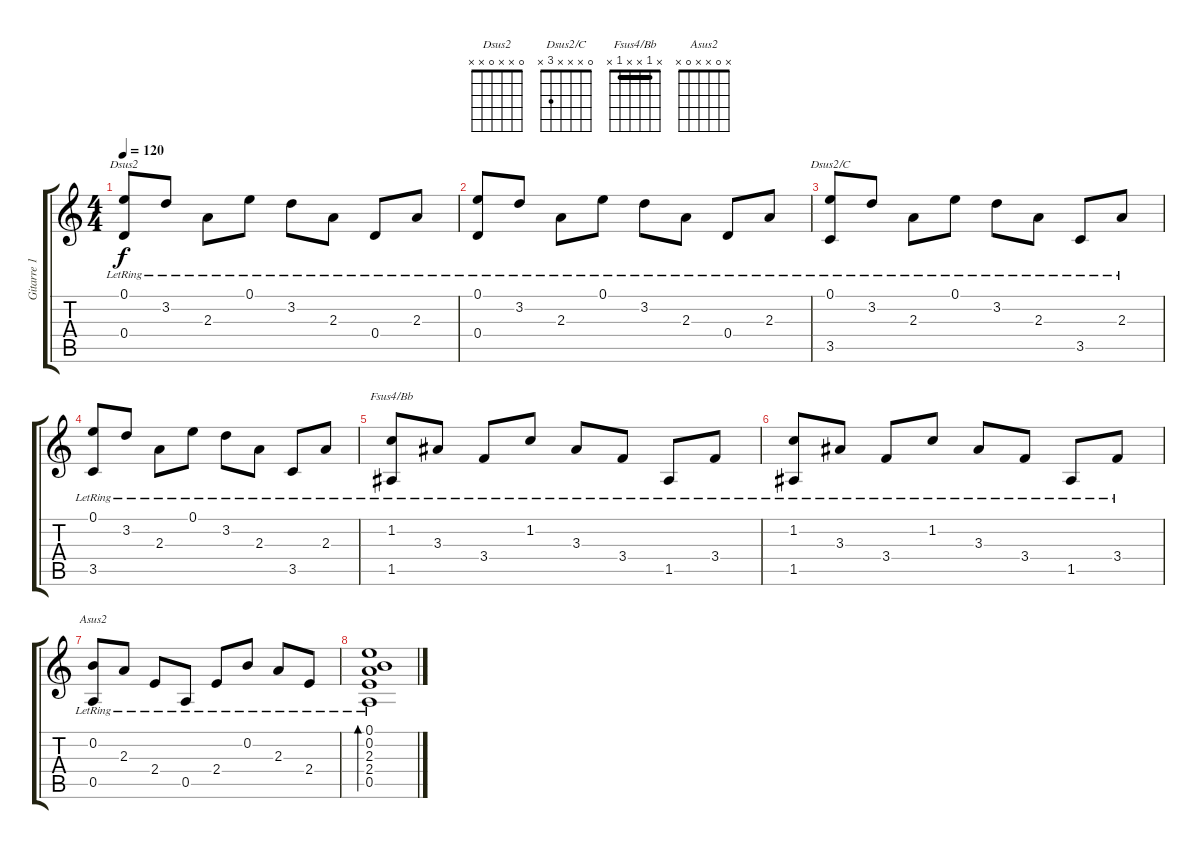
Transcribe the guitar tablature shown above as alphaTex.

\track ("Gitarre 1" "Gitarre 1") {instrument acousticguitarsteel}
\staff {score tabs}
\tuning (E4 B3 G3 D3 A2 E2) {hide}
\chord ("Dsus2" 0 x x 0 x x)
\chord ("Dsus2/C" 0 x x x 3 x)
\chord ("Fsus4/Bb" x 1 x x 1 x) {barre 1}
\chord ("Asus2" x 0 x x 0 x)
\ts (4 4)
\tempo 120
\clef g2
\ks c
(0.1{lr} 0.4{lr}).8{ch "Dsus2" dy f} 3.2{lr}.8 2.3{lr}.8 0.1{lr}.8 3.2{lr}.8 2.3{lr}.8 0.4{lr}.8 2.3{lr}.8 |
(0.1{lr} 0.4{lr}).8 3.2{lr}.8 2.3{lr}.8 0.1{lr}.8 3.2{lr}.8 2.3{lr}.8 0.4{lr}.8 2.3{lr}.8 |
(0.1{lr} 3.5{lr}).8{ch "Dsus2/C"} 3.2{lr}.8 2.3{lr}.8 0.1{lr}.8 3.2{lr}.8 2.3{lr}.8 3.5{lr}.8 2.3{lr}.8 |
(0.1{lr} 3.5{lr}).8 3.2{lr}.8 2.3{lr}.8 0.1{lr}.8 3.2{lr}.8 2.3{lr}.8 3.5{lr}.8 2.3{lr}.8 |
(1.2{lr} 1.5{lr}).8{ch "Fsus4/Bb"} 3.3{lr}.8 3.4{lr}.8 1.2{lr}.8 3.3{lr}.8 3.4{lr}.8 1.5{lr}.8 3.4{lr}.8 |
(1.2{lr} 1.5{lr}).8 3.3{lr}.8 3.4{lr}.8 1.2{lr}.8 3.3{lr}.8 3.4{lr}.8 1.5{lr}.8 3.4{lr}.8 |
(0.2{lr} 0.5{lr}).8{ch "Asus2"} 2.3{lr}.8 2.4{lr}.8 0.5{lr}.8 2.4{lr}.8 0.2{lr}.8 2.3{lr}.8 2.4{lr}.8 |
(0.1{lr} 0.2{lr} 2.3{lr} 2.4{lr} 0.5{lr}).1{bd 480}
